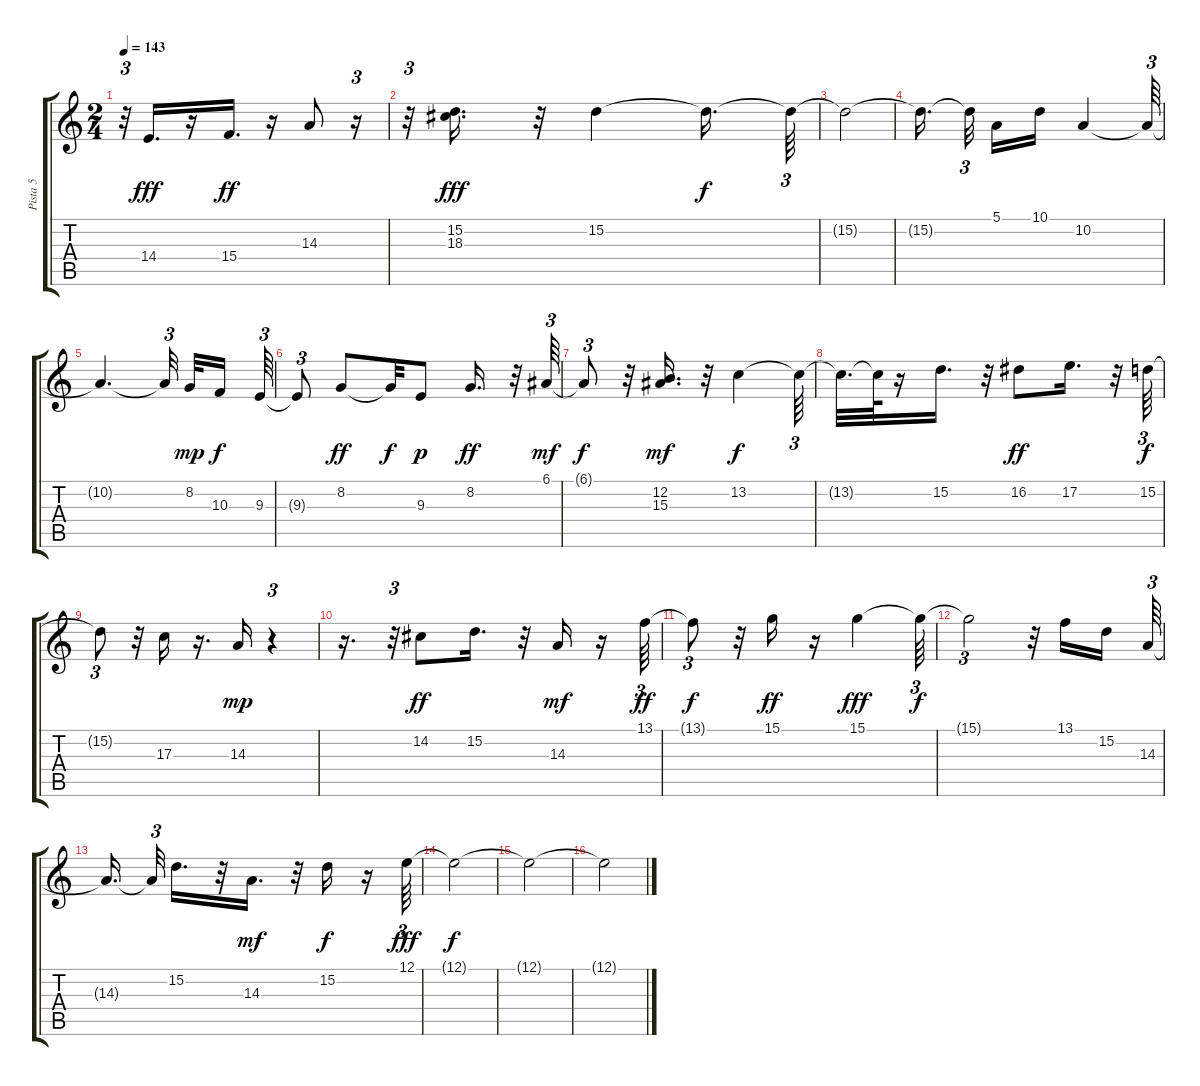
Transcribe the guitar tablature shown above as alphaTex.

\track ("Pista 5" "Pista 5") {instrument harmonica}
\staff {score tabs}
\tuning (E4 B3 G3 D3 A2 E2) {hide}
\ts (2 4)
\tempo 143
\clef g2
\ks c
r.32{tu (3 2) dy ff} 14.4.16{d dy fff} r.16 15.4.16{d dy ff} r.16 14.3.8 r.16{tu (3 2)} |
r.32{tu (3 2)} (15.2 18.3).16{d dy fff} r.32 15.2.4 15.2{t}.16{d dy f} 15.2{t}.64{tu (3 2)} |
15.2{t}.2 |
15.2{t}.16{d beam splitsecondary} 15.2{t}.32{tu (3 2) beam splitsecondary} 5.1.16 10.1.16 10.2.4 10.2{t}.64{tu (3 2)} |
10.2{t}.4{d} 10.2{t}.32{tu (3 2) beam splitsecondary} 8.2.32{dy mp} 10.3.16{dy f beam splitsecondary} 9.3.64{tu (3 2)} |
9.3{t}.8{tu (3 2)} 8.2.8{dy ff} 8.2{t}.32{dy f} 9.3.8{dy p} 8.2.16{d dy ff} r.32 6.1.64{tu (3 2) dy mf} |
6.1{t}.8{tu (3 2) dy f} r.32 (12.2 15.3).16{d dy mf} r.32 13.2.4{dy f} 13.2{t}.64{tu (3 2)} |
13.2{t}.32{d} 13.2{t}.64 r.16 15.2.16{d} r.32 16.2.8{dy ff} 17.2.16{d} r.32 15.2.64{tu (3 2) dy f} |
15.2{t}.8{tu (3 2)} r.32 17.3.16 r.16{d} 14.3.16{dy mp} r.4{tu (3 2)} |
r.16{d} r.32{tu (3 2)} 14.2.8{dy ff} 15.2.16{d} r.32 14.3.16{dy mf} r.16 13.1.64{tu (3 2) dy ff} |
13.1{t}.8{tu (3 2) dy f} r.32 15.1.16{dy ff} r.16 15.1.4{dy fff} 15.1{t}.64{tu (3 2) dy f} |
15.1{t}.2{tu (3 2)} r.32 13.1.16 15.2.16{beam splitsecondary} 14.3.64{tu (3 2)} |
14.3{t}.16{d beam splitsecondary} 14.3{t}.32{tu (3 2)} 15.2.16{d} r.32 14.3.16{d dy mf} r.32 15.2.16{dy f} r.16 12.1.64{tu (3 2) dy fff} |
12.1{t}.2{dy f} |
12.1{t}.2 |
12.1{t}.2
